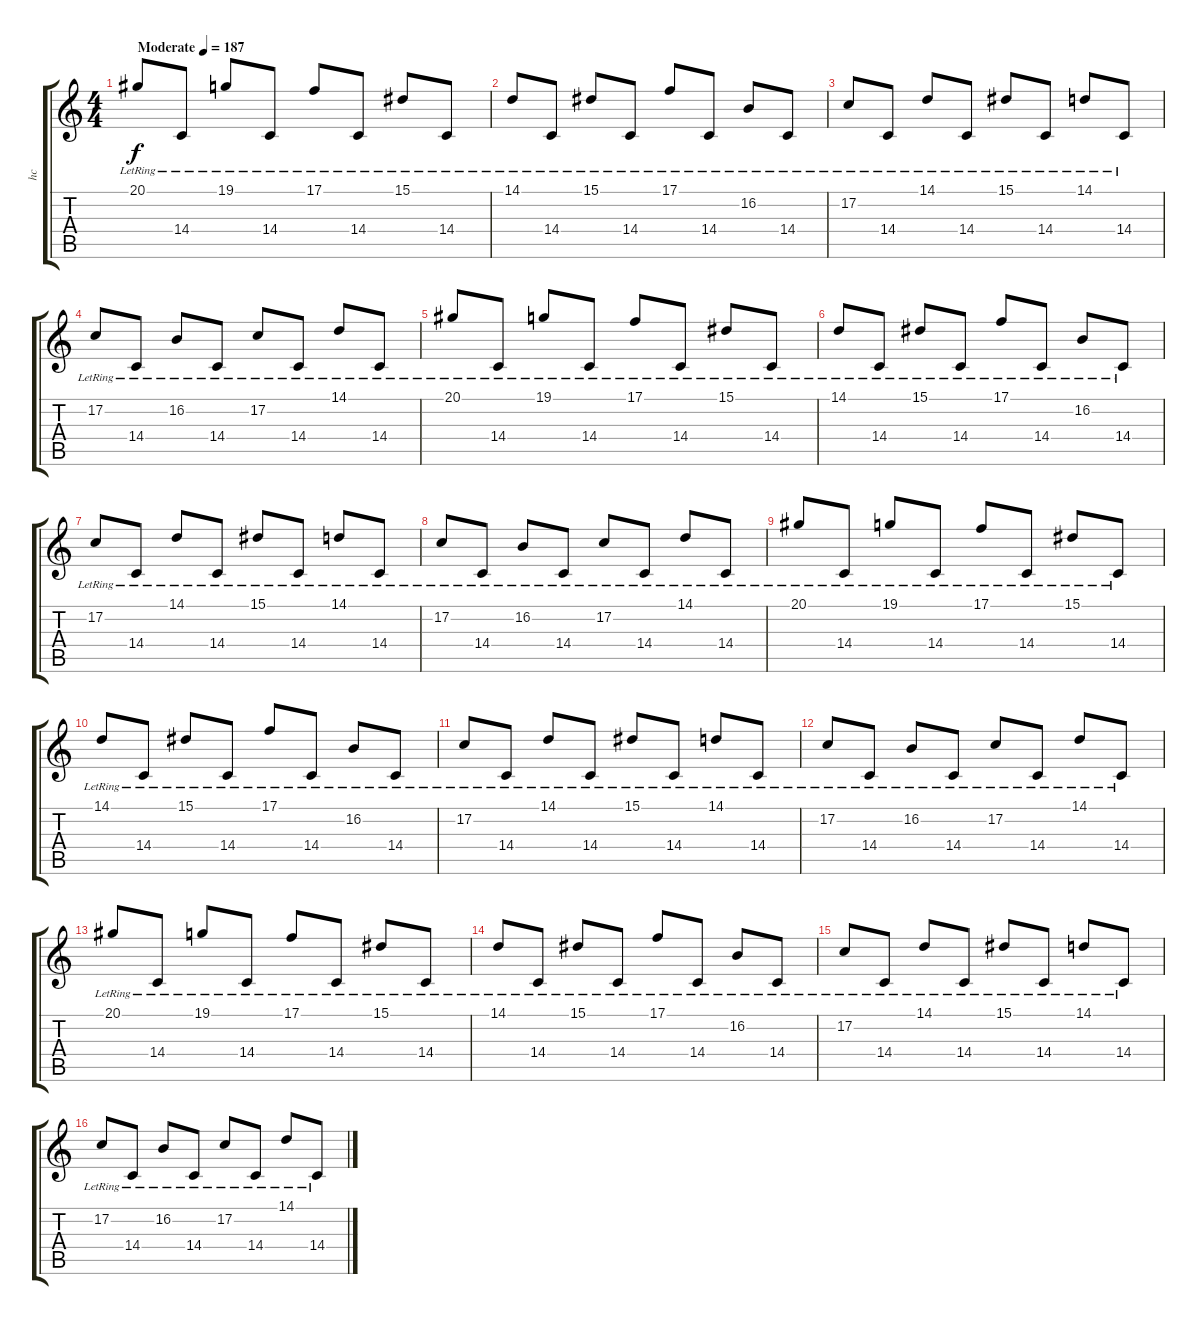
\track ("hc" "hc") {instrument harpsichord}
\staff {score tabs}
\tuning (C4 G3 Eb3 Bb2 F2 C2) {hide}
\ts (4 4)
\tempo (187 "Moderate")
\clef g2
\ks c
20.1{lr}.8{dy f instrument harpsichord} 14.4{lr}.8 19.1{lr}.8 14.4{lr}.8 17.1{lr}.8 14.4{lr}.8 15.1{lr}.8 14.4{lr}.8 |
14.1{lr}.8 14.4{lr}.8 15.1{lr}.8 14.4{lr}.8 17.1{lr}.8 14.4{lr}.8 16.2{lr}.8 14.4{lr}.8 |
17.2{lr}.8 14.4{lr}.8 14.1{lr}.8 14.4{lr}.8 15.1{lr}.8 14.4{lr}.8 14.1{lr}.8 14.4{lr}.8 |
17.2{lr}.8 14.4{lr}.8 16.2{lr}.8 14.4{lr}.8 17.2{lr}.8 14.4{lr}.8 14.1{lr}.8 14.4{lr}.8 |
20.1{lr}.8 14.4{lr}.8 19.1{lr}.8 14.4{lr}.8 17.1{lr}.8 14.4{lr}.8 15.1{lr}.8 14.4{lr}.8 |
14.1{lr}.8 14.4{lr}.8 15.1{lr}.8 14.4{lr}.8 17.1{lr}.8 14.4{lr}.8 16.2{lr}.8 14.4{lr}.8 |
17.2{lr}.8 14.4{lr}.8 14.1{lr}.8 14.4{lr}.8 15.1{lr}.8 14.4{lr}.8 14.1{lr}.8 14.4{lr}.8 |
17.2{lr}.8 14.4{lr}.8 16.2{lr}.8 14.4{lr}.8 17.2{lr}.8 14.4{lr}.8 14.1{lr}.8 14.4{lr}.8 |
20.1{lr}.8 14.4{lr}.8 19.1{lr}.8 14.4{lr}.8 17.1{lr}.8 14.4{lr}.8 15.1{lr}.8 14.4{lr}.8 |
14.1{lr}.8 14.4{lr}.8 15.1{lr}.8 14.4{lr}.8 17.1{lr}.8 14.4{lr}.8 16.2{lr}.8 14.4{lr}.8 |
17.2{lr}.8 14.4{lr}.8 14.1{lr}.8 14.4{lr}.8 15.1{lr}.8 14.4{lr}.8 14.1{lr}.8 14.4{lr}.8 |
17.2{lr}.8 14.4{lr}.8 16.2{lr}.8 14.4{lr}.8 17.2{lr}.8 14.4{lr}.8 14.1{lr}.8 14.4{lr}.8 |
20.1{lr}.8 14.4{lr}.8 19.1{lr}.8 14.4{lr}.8 17.1{lr}.8 14.4{lr}.8 15.1{lr}.8 14.4{lr}.8 |
14.1{lr}.8 14.4{lr}.8 15.1{lr}.8 14.4{lr}.8 17.1{lr}.8 14.4{lr}.8 16.2{lr}.8 14.4{lr}.8 |
17.2{lr}.8 14.4{lr}.8 14.1{lr}.8 14.4{lr}.8 15.1{lr}.8 14.4{lr}.8 14.1{lr}.8 14.4{lr}.8 |
17.2{lr}.8 14.4{lr}.8 16.2{lr}.8 14.4{lr}.8 17.2{lr}.8 14.4{lr}.8 14.1{lr}.8 14.4{lr}.8
